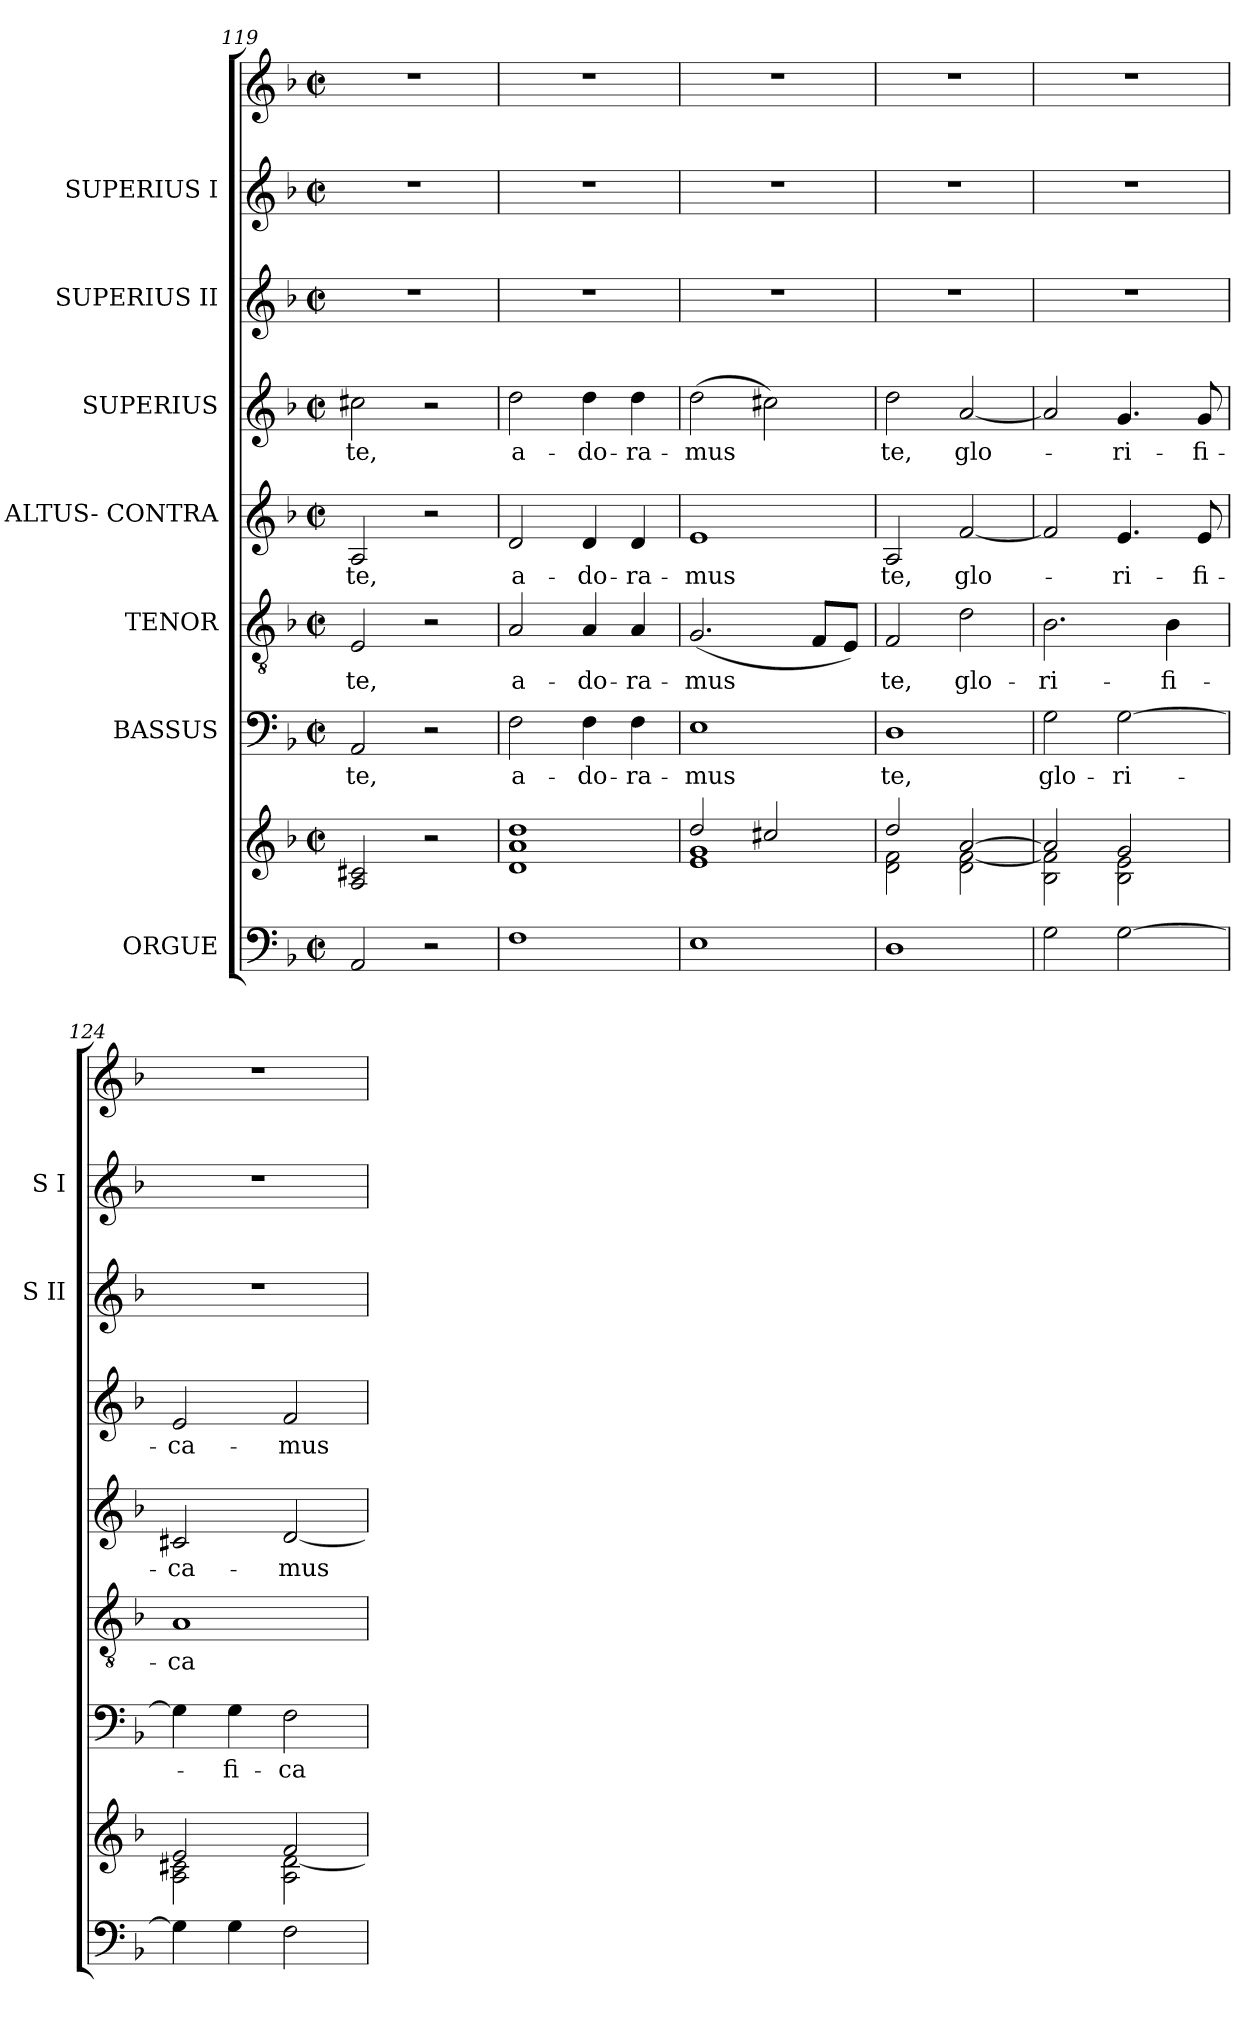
**kern	**kern	**kern	**text	**kern	**text	**kern	**text	**kern	**text	**kern	**kern	**kern
*part8	*part8	*part7	*part7	*part6	*part6	*part5	*part5	*part4	*part4	*part3	*part2	*part1
*staff9	*staff8	*staff7	*staff7	*staff6	*staff6	*staff5	*staff5	*staff4	*staff4	*staff3	*staff2	*staff1
*I"ORGUE	*	*I"BASSUS	*	*I"TENOR	*	*I"ALTUS- CONTRA	*	*I"SUPERIUS	*	*I"SUPERIUS II	*I"SUPERIUS I	*
*	*	*	*	*	*	*	*	*	*	*I'S II	*I'S I	*
*clefF4	*clefG2	*clefF4	*	*clefGv2	*	*clefG2	*	*clefG2	*	*clefG2	*clefG2	*clefG2
*k[b-]	*k[b-]	*k[b-]	*	*k[b-]	*	*k[b-]	*	*k[b-]	*	*k[b-]	*k[b-]	*k[b-]
*d:	*d:	*d:	*	*d:	*	*d:	*	*d:	*	*d:	*d:	*d:
*M2/2	*M2/2	*M2/2	*	*M2/2	*	*M2/2	*	*M2/2	*	*M2/2	*M2/2	*M2/2
*met(c|)	*met(c|)	*met(c|)	*	*met(c|)	*	*met(c|)	*	*met(c|)	*	*met(c|)	*met(c|)	*met(c|)
=119	=119	=119	=119	=119	=119	=119	=119	=119	=119	=119	=119	=119
!	!	!	!LO:LY:b	!	!LO:LY:b	!	!LO:LY:b	!	!LO:LY:b	!	!	!
2AA/	2A/ 2c#X/	2AA/	te,	2E/	te,	2A/	te,	2cc#X\	te,	1r	1r	1r
2r	2r	2r	.	2r	.	2r	.	2r	.	.	.	.
!!LO:PB:g=z
=120	=120	=120	=120	=120	=120	=120	=120	=120	=120	=120	=120	=120
!	!	!	!LO:LY:b	!	!LO:LY:b	!	!LO:LY:b	!	!LO:LY:b	!	!	!
1F	1d 1a 1dd	2F\	a-	2A/	a-	2d/	a-	2dd\	a-	1r	1r	1r
!	!	!	!LO:LY:b	!	!LO:LY:b	!	!LO:LY:b	!	!LO:LY:b	!	!	!
.	.	4F\	-do-	4A/	-do-	4d/	-do-	4dd\	-do-	.	.	.
!	!	!	!LO:LY:b	!	!LO:LY:b	!	!LO:LY:b	!	!LO:LY:b	!	!	!
.	.	4F\	-ra-	4A/	-ra-	4d/	-ra-	4dd\	-ra-	.	.	.
=121	=121	=121	=121	=121	=121	=121	=121	=121	=121	=121	=121	=121
*	*^	*	*	*	*	*	*	*	*	*	*	*
!	!	!	!	!LO:LY:b	!	!LO:LY:b	!	!LO:LY:b	!	!LO:LY:b	!	!	!
1E	2dd/	1e 1g	1E	-mus	(<2.G/	-mus	1e	-mus	(>2dd\	-mus	1r	1r	1r
.	2cc#X/	.	.	.	.	.	.	.	2cc#X\)	.	.	.	.
.	.	.	.	.	8F/L	.	.	.	.	.	.	.	.
.	.	.	.	.	8E/J)	.	.	.	.	.	.	.	.
=122	=122	=122	=122	=122	=122	=122	=122	=122	=122	=122	=122	=122	=122
!	!	!	!	!LO:LY:b	!	!LO:LY:b	!	!LO:LY:b	!	!LO:LY:b	!	!	!
1D	2dd/	2d\ 2f\	1D	te,	2F/	te,	2A/	te,	2dd\	te,	1r	1r	1r
!	!	!	!	!	!	!LO:LY:b	!	!LO:LY:b	!	!LO:LY:b	!	!	!
.	[>2a/	2d\ [<2f\	.	.	2d\	glo-	[2f/	glo-	[2a/	glo-	.	.	.
=123	=123	=123	=123	=123	=123	=123	=123	=123	=123	=123	=123	=123	=123
!	!	!	!	!LO:LY:b	!	!LO:LY:b	!	!	!	!	!	!	!
2G\	2a/]	2B-\ 2f\]	2G\	glo-	2.B-\	-ri-	2f/]	.	2a/]	.	1r	1r	1r
!	!	!	!	!LO:LY:b	!	!	!	!LO:LY:b	!	!LO:LY:b	!	!	!
[2G\	2g/	2B-\ 2e\	[2G\	-ri-	.	.	4.e/	-ri-	4.g/	-ri-	.	.	.
!	!	!	!	!	!	!LO:LY:b	!	!	!	!	!	!	!
.	.	.	.	.	4B-\	-fi-	.	.	.	.	.	.	.
!	!	!	!	!	!	!	!	!LO:LY:b	!	!LO:LY:b	!	!	!
.	.	.	.	.	.	.	8e/	-fi-	8g/	-fi-	.	.	.
=124	=124	=124	=124	=124	=124	=124	=124	=124	=124	=124	=124	=124	=124
!	!	!	!	!	!	!LO:LY:b	!	!LO:LY:b	!	!LO:LY:b	!	!	!
4G\]	2e/	2A\ 2c#X\	4G\]	.	1A	-ca-	2c#X/	-ca-	2e/	-ca-	1r	1r	1r
!	!	!	!	!LO:LY:b	!	!	!	!	!	!	!	!	!
4G\	.	.	4G\	-fi-	.	.	.	.	.	.	.	.	.
!	!	!	!	!LO:LY:b	!	!	!	!LO:LY:b	!	!LO:LY:b	!	!	!
2F\	2f/	2A\ [<2d\	2F\	-ca-	.	.	[2d/	-mus	2f/	-mus	.	.	.
*	*v	*v	*	*	*	*	*	*	*	*	*	*	*
=	=	=	=	=	=	=	=	=	=	=	=	=
*-	*-	*-	*-	*-	*-	*-	*-	*-	*-	*-	*-	*-
